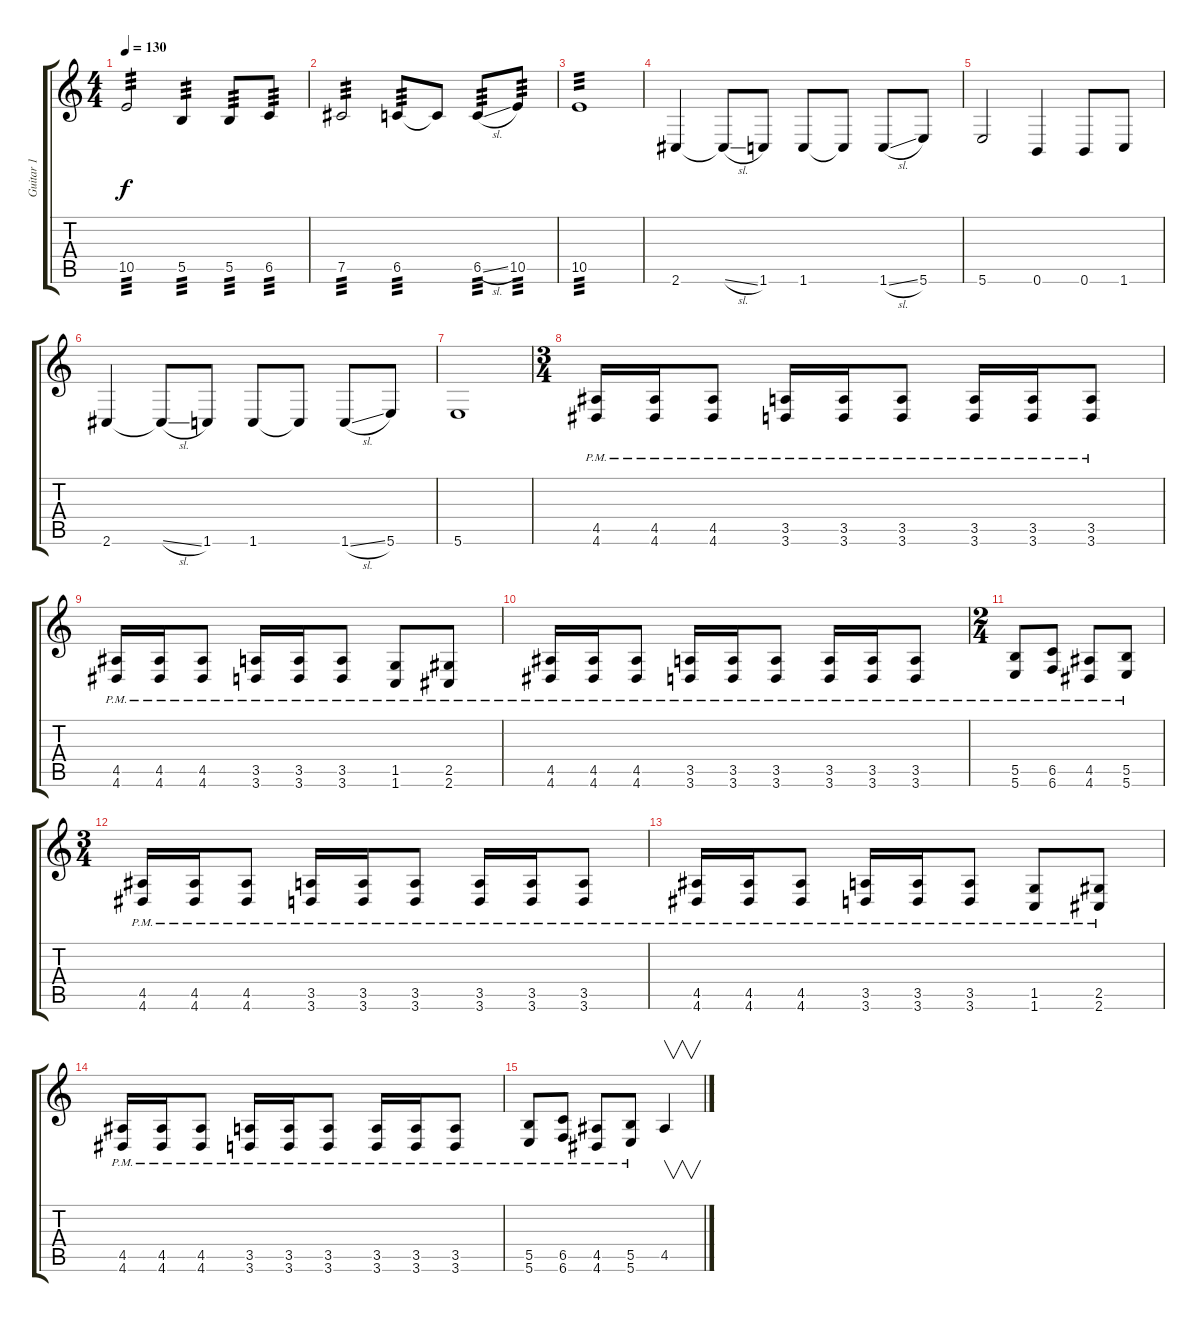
\track ("Guitar 1" "Guitar 1") {instrument distortionguitar}
\staff {score tabs}
\tuning (Db4 Ab3 E3 B2 Gb2 B1) {hide}
\ts (4 4)
\tempo 130
\clef g2
\ks c
10.5.2{tp 3 dy f} 5.5.4{tp 3} 5.5.8{tp 3} 6.5.8{tp 3} |
7.5.2{tp 3} 6.5.8{tp 3} 6.5{t}.8 6.5{sl}.8{tp 3} 10.5.8{tp 3} |
10.5.1{tp 3} |
2.6.4 2.6{sl t}.8 1.6.8 1.6.8 1.6{t}.8 1.6{sl}.8 5.6.8 |
5.6.2 0.6.4 0.6.8 1.6.8 |
2.6.4 2.6{sl t}.8 1.6.8 1.6.8 1.6{t}.8 1.6{sl}.8 5.6.8 |
5.6.1 |
\ts (3 4)
(4.5{pm} 4.6{pm}).16 (4.5{pm} 4.6{pm}).16 (4.5{pm} 4.6{pm}).8 (3.5{pm} 3.6{pm}).16 (3.5{pm} 3.6{pm}).16 (3.5{pm} 3.6{pm}).8 (3.5{pm} 3.6{pm}).16 (3.5{pm} 3.6{pm}).16 (3.5{pm} 3.6{pm}).8 |
(4.5{pm} 4.6{pm}).16 (4.5{pm} 4.6{pm}).16 (4.5{pm} 4.6{pm}).8 (3.5{pm} 3.6{pm}).16 (3.5{pm} 3.6{pm}).16 (3.5{pm} 3.6{pm}).8 (1.5{pm} 1.6{pm}).8 (2.5{pm} 2.6{pm}).8 |
(4.5{pm} 4.6{pm}).16 (4.5{pm} 4.6{pm}).16 (4.5{pm} 4.6{pm}).8 (3.5{pm} 3.6{pm}).16 (3.5{pm} 3.6{pm}).16 (3.5{pm} 3.6{pm}).8 (3.5{pm} 3.6{pm}).16 (3.5{pm} 3.6{pm}).16 (3.5{pm} 3.6{pm}).8 |
\ts (2 4)
(5.5{pm} 5.6{pm}).8 (6.5{pm} 6.6{pm}).8 (4.5{pm} 4.6{pm}).8 (5.5{pm} 5.6{pm}).8 |
\ts (3 4)
(4.5{pm} 4.6{pm}).16 (4.5{pm} 4.6{pm}).16 (4.5{pm} 4.6{pm}).8 (3.5{pm} 3.6{pm}).16 (3.5{pm} 3.6{pm}).16 (3.5{pm} 3.6{pm}).8 (3.5{pm} 3.6{pm}).16 (3.5{pm} 3.6{pm}).16 (3.5{pm} 3.6{pm}).8 |
(4.5{pm} 4.6{pm}).16 (4.5{pm} 4.6{pm}).16 (4.5{pm} 4.6{pm}).8 (3.5{pm} 3.6{pm}).16 (3.5{pm} 3.6{pm}).16 (3.5{pm} 3.6{pm}).8 (1.5{pm} 1.6{pm}).8 (2.5{pm} 2.6{pm}).8 |
(4.5{pm} 4.6{pm}).16 (4.5{pm} 4.6{pm}).16 (4.5{pm} 4.6{pm}).8 (3.5{pm} 3.6{pm}).16 (3.5{pm} 3.6{pm}).16 (3.5{pm} 3.6{pm}).8 (3.5{pm} 3.6{pm}).16 (3.5{pm} 3.6{pm}).16 (3.5{pm} 3.6{pm}).8 |
(5.5{pm} 5.6{pm}).8 (6.5{pm} 6.6{pm}).8 (4.5{pm} 4.6{pm}).8 (5.5{pm} 5.6{pm}).8 4.5.4{v instrument guitarharmonics}
